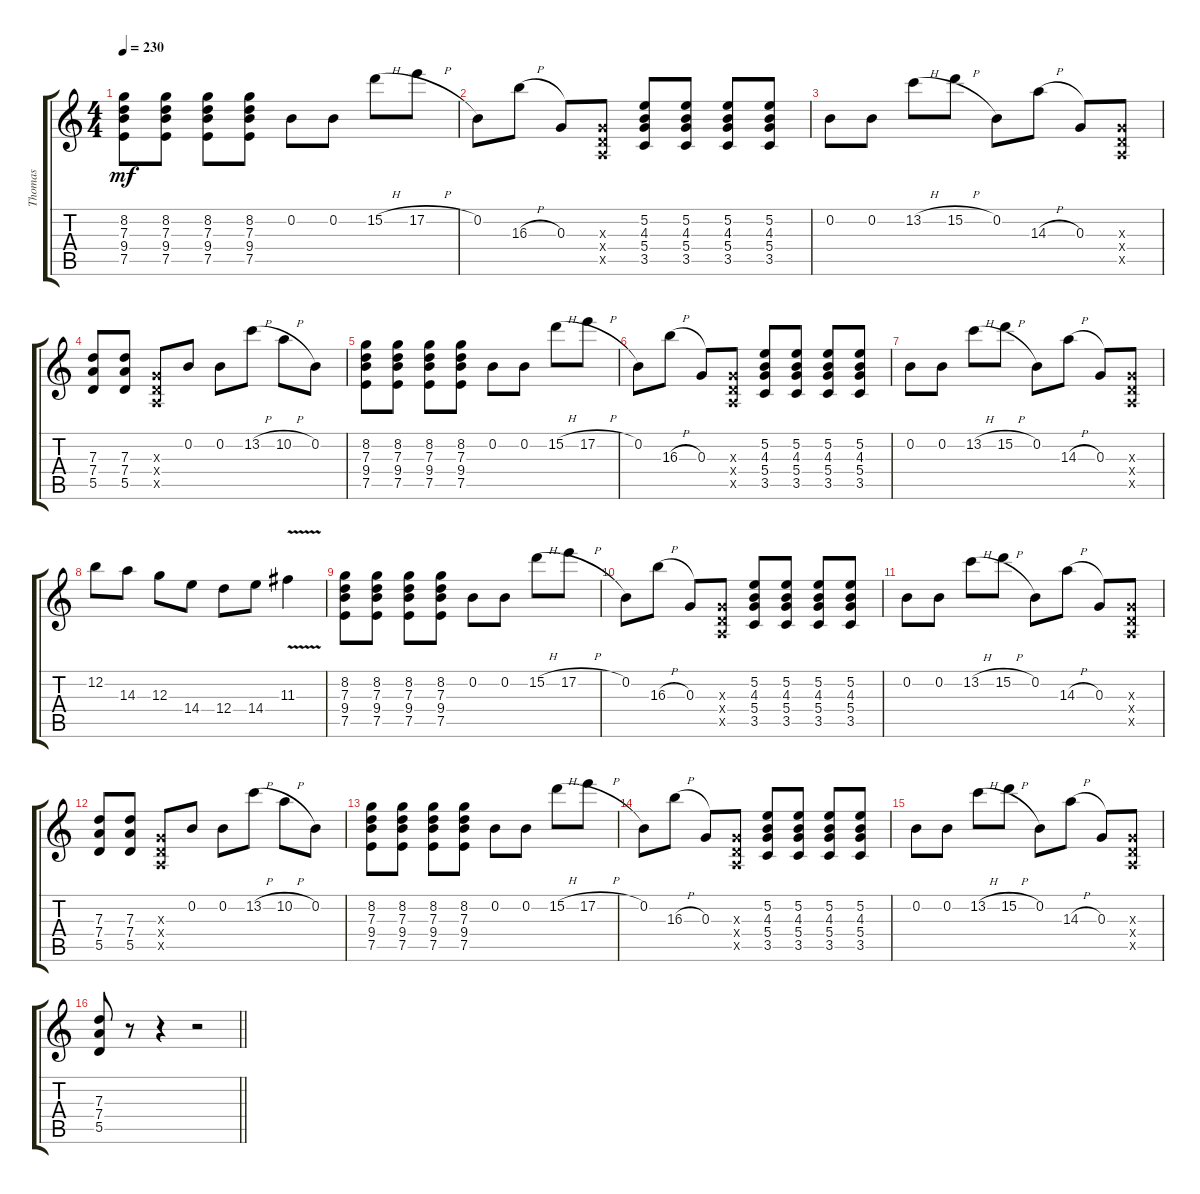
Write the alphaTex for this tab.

\track ("Thomas" "Thomas") {instrument distortionguitar}
\staff {score tabs}
\tuning (E4 B3 G3 D3 A2 D2) {hide}
\ts (4 4)
\tempo 230
\clef g2
\ks c
(8.2 7.3 9.4 7.5).8{dy mf} (8.2 7.3 9.4 7.5).8 (8.2 7.3 9.4 7.5).8 (8.2 7.3 9.4 7.5).8 0.2.8 0.2.8 15.2{h}.8 17.2{h}.8 |
0.2.8 16.3{h}.8 0.3.8 (0.3{x} 0.4{x} 0.5{x}).8 (5.2 4.3 5.4 3.5).8 (5.2 4.3 5.4 3.5).8 (5.2 4.3 5.4 3.5).8 (5.2 4.3 5.4 3.5).8 |
0.2.8 0.2.8 13.2{h}.8 15.2{h}.8 0.2.8 14.3{h}.8 0.3.8 (0.3{x} 0.4{x} 0.5{x}).8 |
(7.3 7.4 5.5).8 (7.3 7.4 5.5).8 (0.3{x} 0.4{x} 0.5{x}).8 0.2.8 0.2.8 13.2{h}.8 10.2{h}.8 0.2.8 |
(8.2 7.3 9.4 7.5).8 (8.2 7.3 9.4 7.5).8 (8.2 7.3 9.4 7.5).8 (8.2 7.3 9.4 7.5).8 0.2.8 0.2.8 15.2{h}.8 17.2{h}.8 |
0.2.8 16.3{h}.8 0.3.8 (0.3{x} 0.4{x} 0.5{x}).8 (5.2 4.3 5.4 3.5).8 (5.2 4.3 5.4 3.5).8 (5.2 4.3 5.4 3.5).8 (5.2 4.3 5.4 3.5).8 |
0.2.8 0.2.8 13.2{h}.8 15.2{h}.8 0.2.8 14.3{h}.8 0.3.8 (0.3{x} 0.4{x} 0.5{x}).8 |
12.2.8 14.3.8 12.3.8 14.4.8 12.4.8 14.4.8 11.3{v}.4 |
(8.2 7.3 9.4 7.5).8 (8.2 7.3 9.4 7.5).8 (8.2 7.3 9.4 7.5).8 (8.2 7.3 9.4 7.5).8 0.2.8 0.2.8 15.2{h}.8 17.2{h}.8 |
0.2.8 16.3{h}.8 0.3.8 (0.3{x} 0.4{x} 0.5{x}).8 (5.2 4.3 5.4 3.5).8 (5.2 4.3 5.4 3.5).8 (5.2 4.3 5.4 3.5).8 (5.2 4.3 5.4 3.5).8 |
0.2.8 0.2.8 13.2{h}.8 15.2{h}.8 0.2.8 14.3{h}.8 0.3.8 (0.3{x} 0.4{x} 0.5{x}).8 |
(7.3 7.4 5.5).8 (7.3 7.4 5.5).8 (0.3{x} 0.4{x} 0.5{x}).8 0.2.8 0.2.8 13.2{h}.8 10.2{h}.8 0.2.8 |
(8.2 7.3 9.4 7.5).8 (8.2 7.3 9.4 7.5).8 (8.2 7.3 9.4 7.5).8 (8.2 7.3 9.4 7.5).8 0.2.8 0.2.8 15.2{h}.8 17.2{h}.8 |
0.2.8 16.3{h}.8 0.3.8 (0.3{x} 0.4{x} 0.5{x}).8 (5.2 4.3 5.4 3.5).8 (5.2 4.3 5.4 3.5).8 (5.2 4.3 5.4 3.5).8 (5.2 4.3 5.4 3.5).8 |
0.2.8 0.2.8 13.2{h}.8 15.2{h}.8 0.2.8 14.3{h}.8 0.3.8 (0.3{x} 0.4{x} 0.5{x}).8 |
\barLineRight lightlight
(7.3 7.4 5.5).8 r.8 r.4 r.2
